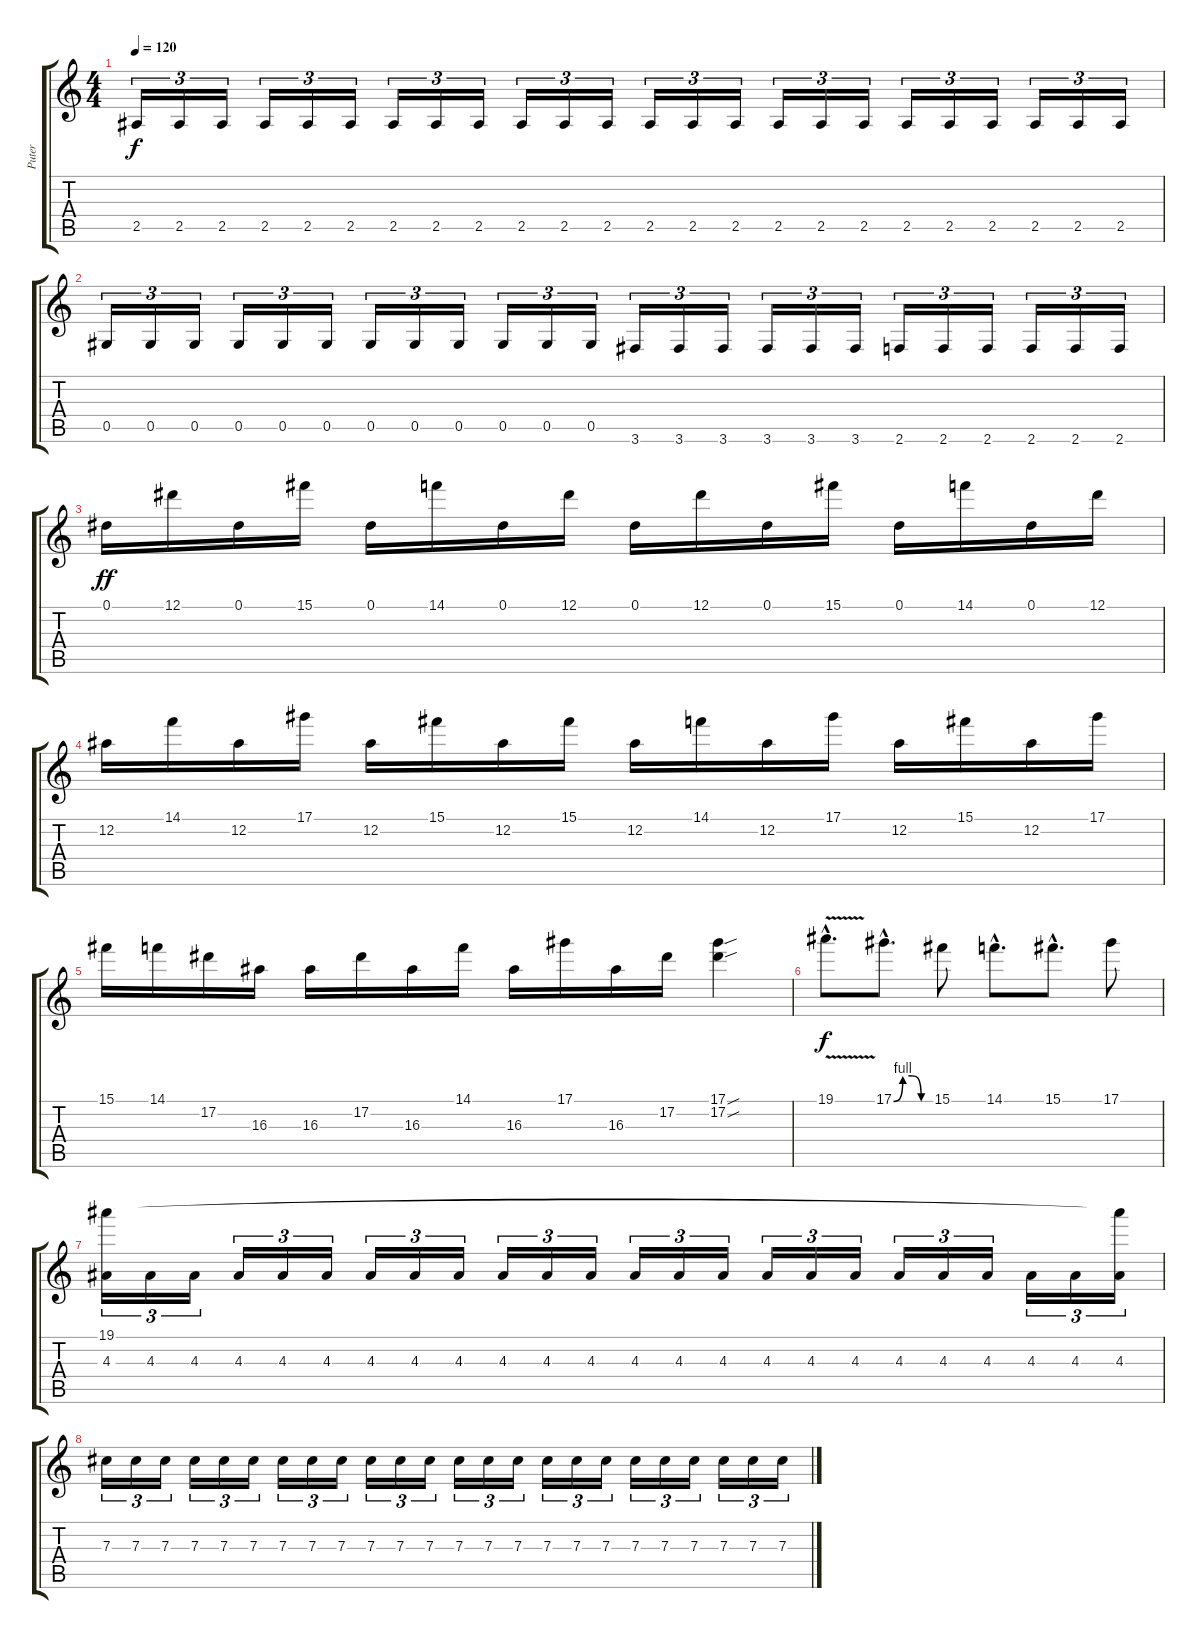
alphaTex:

\track ("Puter" "Puter") {instrument distortionguitar}
\staff {score tabs}
\tuning (Eb4 Bb3 Gb3 Db3 Ab2 Eb2) {hide}
\ts (4 4)
\tempo 120
\clef g2
\ks c
2.5.16{tu (3 2) dy f} 2.5.16{tu (3 2)} 2.5.16{tu (3 2)} 2.5.16{tu (3 2)} 2.5.16{tu (3 2)} 2.5.16{tu (3 2)} 2.5.16{tu (3 2)} 2.5.16{tu (3 2)} 2.5.16{tu (3 2)} 2.5.16{tu (3 2)} 2.5.16{tu (3 2)} 2.5.16{tu (3 2)} 2.5.16{tu (3 2)} 2.5.16{tu (3 2)} 2.5.16{tu (3 2)} 2.5.16{tu (3 2)} 2.5.16{tu (3 2)} 2.5.16{tu (3 2)} 2.5.16{tu (3 2)} 2.5.16{tu (3 2)} 2.5.16{tu (3 2)} 2.5.16{tu (3 2)} 2.5.16{tu (3 2)} 2.5.16{tu (3 2)} |
0.5.16{tu (3 2)} 0.5.16{tu (3 2)} 0.5.16{tu (3 2)} 0.5.16{tu (3 2)} 0.5.16{tu (3 2)} 0.5.16{tu (3 2)} 0.5.16{tu (3 2)} 0.5.16{tu (3 2)} 0.5.16{tu (3 2)} 0.5.16{tu (3 2)} 0.5.16{tu (3 2)} 0.5.16{tu (3 2)} 3.6.16{tu (3 2)} 3.6.16{tu (3 2)} 3.6.16{tu (3 2)} 3.6.16{tu (3 2)} 3.6.16{tu (3 2)} 3.6.16{tu (3 2)} 2.6.16{tu (3 2)} 2.6.16{tu (3 2)} 2.6.16{tu (3 2)} 2.6.16{tu (3 2)} 2.6.16{tu (3 2)} 2.6.16{tu (3 2)} |
0.1.16{dy ff} 12.1.16 0.1.16 15.1.16 0.1.16 14.1.16 0.1.16 12.1.16 0.1.16 12.1.16 0.1.16 15.1.16 0.1.16 14.1.16 0.1.16 12.1.16 |
12.2.16 14.1.16 12.2.16 17.1.16 12.2.16 15.1.16 12.2.16 15.1.16 12.2.16 14.1.16 12.2.16 17.1.16 12.2.16 15.1.16 12.2.16 17.1.16 |
15.1.16 14.1.16 17.2.16 16.3.16 16.3.16 17.2.16 16.3.16 14.1.16 16.3.16 17.1.16 16.3.16 17.2.16 (17.1{sou} 17.2{sou}).4 |
19.1{v hac}.8{d dy f} 17.1{be (custom 0 0 15 4 30 4 45 0 60 0) hac}.8{d} 15.1.8 14.1{hac}.8{d} 15.1{hac}.8{d} 17.1.8 |
(19.1 4.3).16{tu (3 2) instrument distortionguitar} 4.3.16{tu (3 2)} 4.3.16{tu (3 2)} 4.3.16{tu (3 2)} 4.3.16{tu (3 2)} 4.3.16{tu (3 2)} 4.3.16{tu (3 2)} 4.3.16{tu (3 2)} 4.3.16{tu (3 2)} 4.3.16{tu (3 2)} 4.3.16{tu (3 2)} 4.3.16{tu (3 2)} 4.3.16{tu (3 2)} 4.3.16{tu (3 2)} 4.3.16{tu (3 2)} 4.3.16{tu (3 2)} 4.3.16{tu (3 2)} 4.3.16{tu (3 2)} 4.3.16{tu (3 2)} 4.3.16{tu (3 2)} 4.3.16{tu (3 2)} 4.3.16{tu (3 2)} 4.3.16{tu (3 2)} (19.1{t} 4.3).16{tu (3 2)} |
7.3.16{tu (3 2)} 7.3.16{tu (3 2)} 7.3.16{tu (3 2)} 7.3.16{tu (3 2)} 7.3.16{tu (3 2)} 7.3.16{tu (3 2)} 7.3.16{tu (3 2)} 7.3.16{tu (3 2)} 7.3.16{tu (3 2)} 7.3.16{tu (3 2)} 7.3.16{tu (3 2)} 7.3.16{tu (3 2)} 7.3.16{tu (3 2)} 7.3.16{tu (3 2)} 7.3.16{tu (3 2)} 7.3.16{tu (3 2)} 7.3.16{tu (3 2)} 7.3.16{tu (3 2)} 7.3.16{tu (3 2)} 7.3.16{tu (3 2)} 7.3.16{tu (3 2)} 7.3.16{tu (3 2)} 7.3.16{tu (3 2)} 7.3.16{tu (3 2)}
